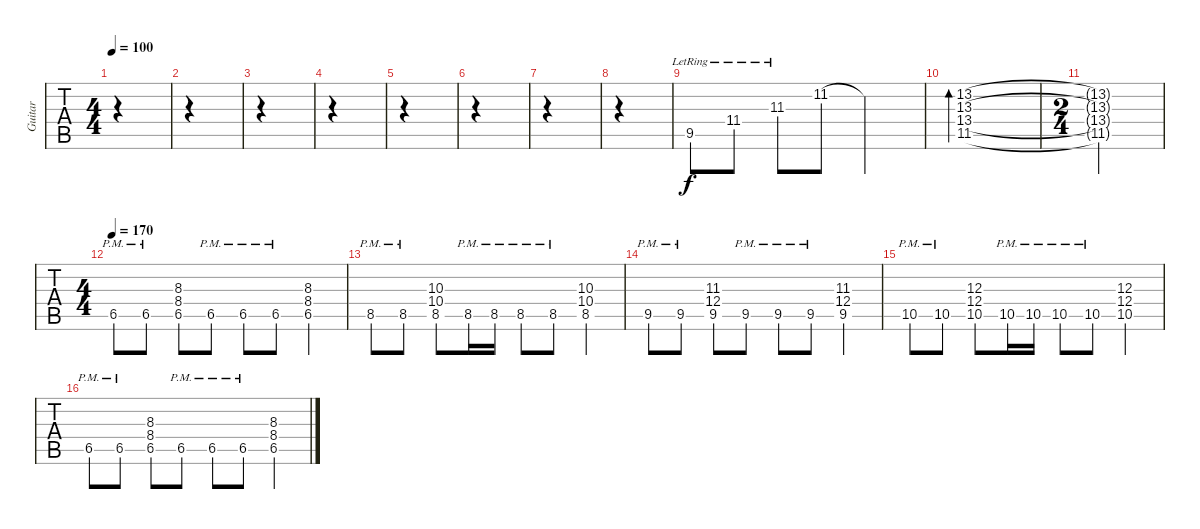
\track ("Guitar" "Guitar") {instrument distortionguitar}
\staff {tabs}
\tuning (E4 B3 G3 D3 A2 E2) {hide}
\ts (4 4)
\tempo 100
\clef g2
\ks c
|
|
|
|
|
|
|
|
9.5{lr}.8 11.4{lr}.8 11.3{lr}.8 11.2.8 11.2{t}.2 |
(13.2 13.3 13.4 11.5).1{bd 240} |
\ts (2 4)
(13.2{t} 13.3{t} 13.4{t} 11.5{t}).2 |
\ts (4 4)
\tempo 170
6.5{pm}.8 6.5{pm}.8 (8.3 8.4 6.5).8 6.5{pm}.8 6.5{pm}.8 6.5{pm}.8 (8.3 8.4 6.5).4 |
8.5{pm}.8 8.5{pm}.8 (10.3 10.4 8.5).8 8.5{pm}.16 8.5{pm}.16 8.5{pm}.8 8.5{pm}.8 (10.3 10.4 8.5).4 |
9.5{pm}.8 9.5{pm}.8 (11.3 12.4 9.5).8 9.5{pm}.8 9.5{pm}.8 9.5{pm}.8 (11.3 12.4 9.5).4 |
10.5{pm}.8 10.5{pm}.8 (12.3 12.4 10.5).8 10.5{pm}.16 10.5{pm}.16 10.5{pm}.8 10.5{pm}.8 (12.3 12.4 10.5).4 |
6.5{pm}.8 6.5{pm}.8 (8.3 8.4 6.5).8 6.5{pm}.8 6.5{pm}.8 6.5{pm}.8 (8.3 8.4 6.5).4
